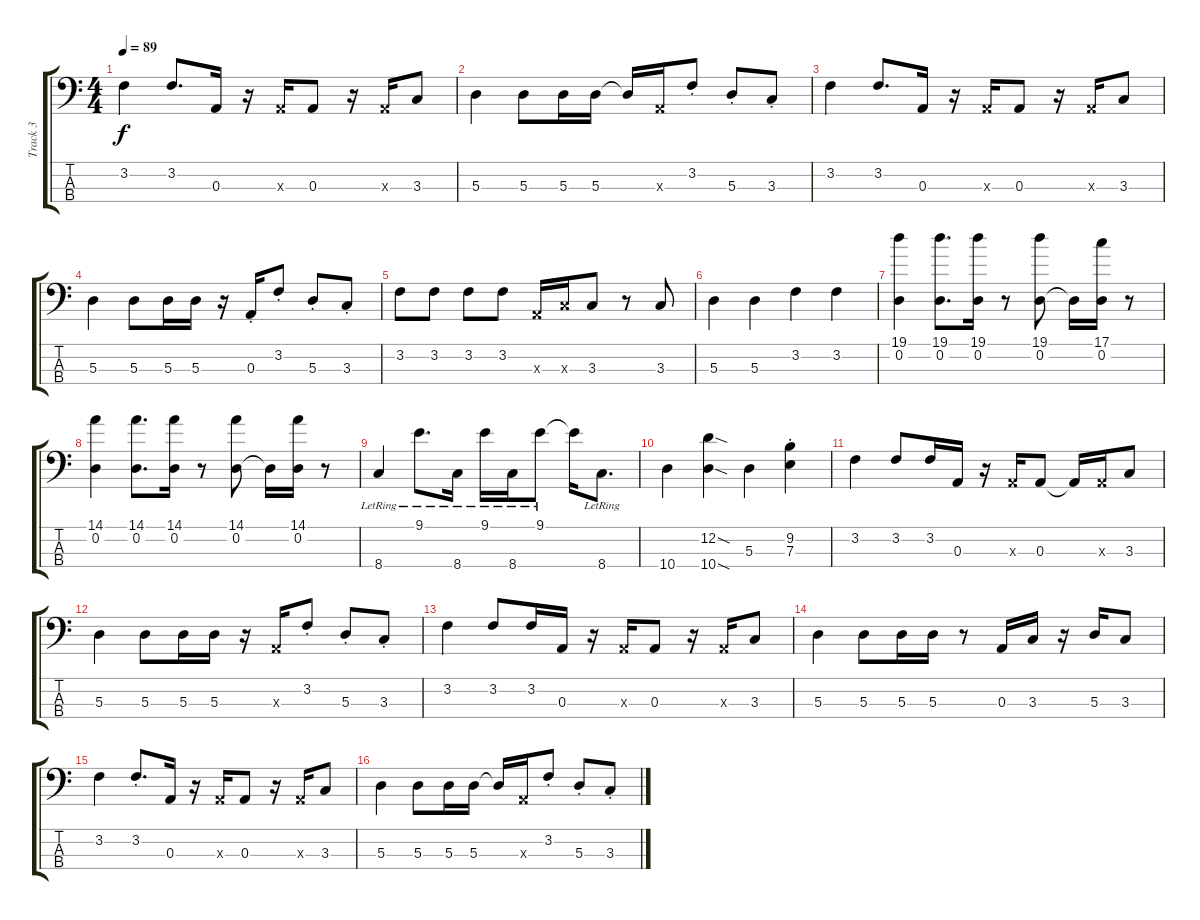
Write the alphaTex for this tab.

\track ("Track 3" "Track 3") {instrument electricbassfinger}
\staff {score tabs}
\tuning (G2 D2 A1 E1) {hide}
\ts (4 4)
\tempo 89
\clef f4
\ks c
3.2.4{dy f} 3.2.8{d} 0.3.16 r.16 0.3{x}.16 0.3.8 r.16 0.3{x}.16 3.3.8 |
5.3.4 5.3.8 5.3.16 5.3.16 5.3{t}.16 0.3{x}.16 3.2{st}.8 5.3{st}.8 3.3{st}.8 |
3.2.4 3.2.8{d} 0.3.16 r.16 0.3{x}.16 0.3.8 r.16 0.3{x}.16 3.3.8 |
5.3.4 5.3.8 5.3.16 5.3.16 r.16 0.3{st}.16 3.2{st}.8 5.3{st}.8 3.3{st}.8 |
3.2.8 3.2.8 3.2.8 3.2.8 0.3{x}.16 3.3{x}.16 3.3.8 r.8 3.3.8 |
5.3.4 5.3.4 3.2.4{volume 5} 3.2.4 |
(19.1 0.2).4 (19.1 0.2).8{d} (19.1 0.2).16 r.8 (19.1 0.2).8 0.2{t}.16 (17.1 0.2).16 r.8 |
(14.1 0.2).4 (14.1 0.2).8{d} (14.1 0.2).16 r.8 (14.1 0.2).8 0.2{t}.16 (14.1 0.2).16 r.8 |
8.4{lr}.4 9.1{lr}.8{d} 8.4{lr}.16 9.1{lr}.16 8.4{lr}.16 9.1{lr}.8 9.1{t}.16 8.4{lr}.8{d} |
10.4.4 (12.2{sod} 10.4{sod}).4 5.3.4 (9.2{st} 7.3).4 |
3.2.4{volume 10} 3.2.8 3.2.16 0.3.16 r.16 0.3{x}.16 0.3.8 0.3{t}.16 0.3{x}.16 3.3.8 |
5.3.4 5.3.8 5.3.16 5.3.16 r.16 0.3{x}.16 3.2{st}.8 5.3{st}.8 3.3{st}.8 |
3.2.4 3.2.8 3.2.16 0.3.16 r.16 0.3{x}.16 0.3.8 r.16 0.3{x}.16 3.3.8 |
5.3.4 5.3.8 5.3.16 5.3.16 r.8 0.3.16 3.3.16 r.16 5.3.16 3.3.8 |
3.2.4 3.2{st}.8{d} 0.3.16 r.16 0.3{x}.16 0.3.8 r.16 0.3{x}.16 3.3.8 |
5.3.4 5.3.8 5.3.16 5.3.16 5.3{t}.16 0.3{x}.16 3.2{st}.8 5.3{st}.8 3.3{st}.8
